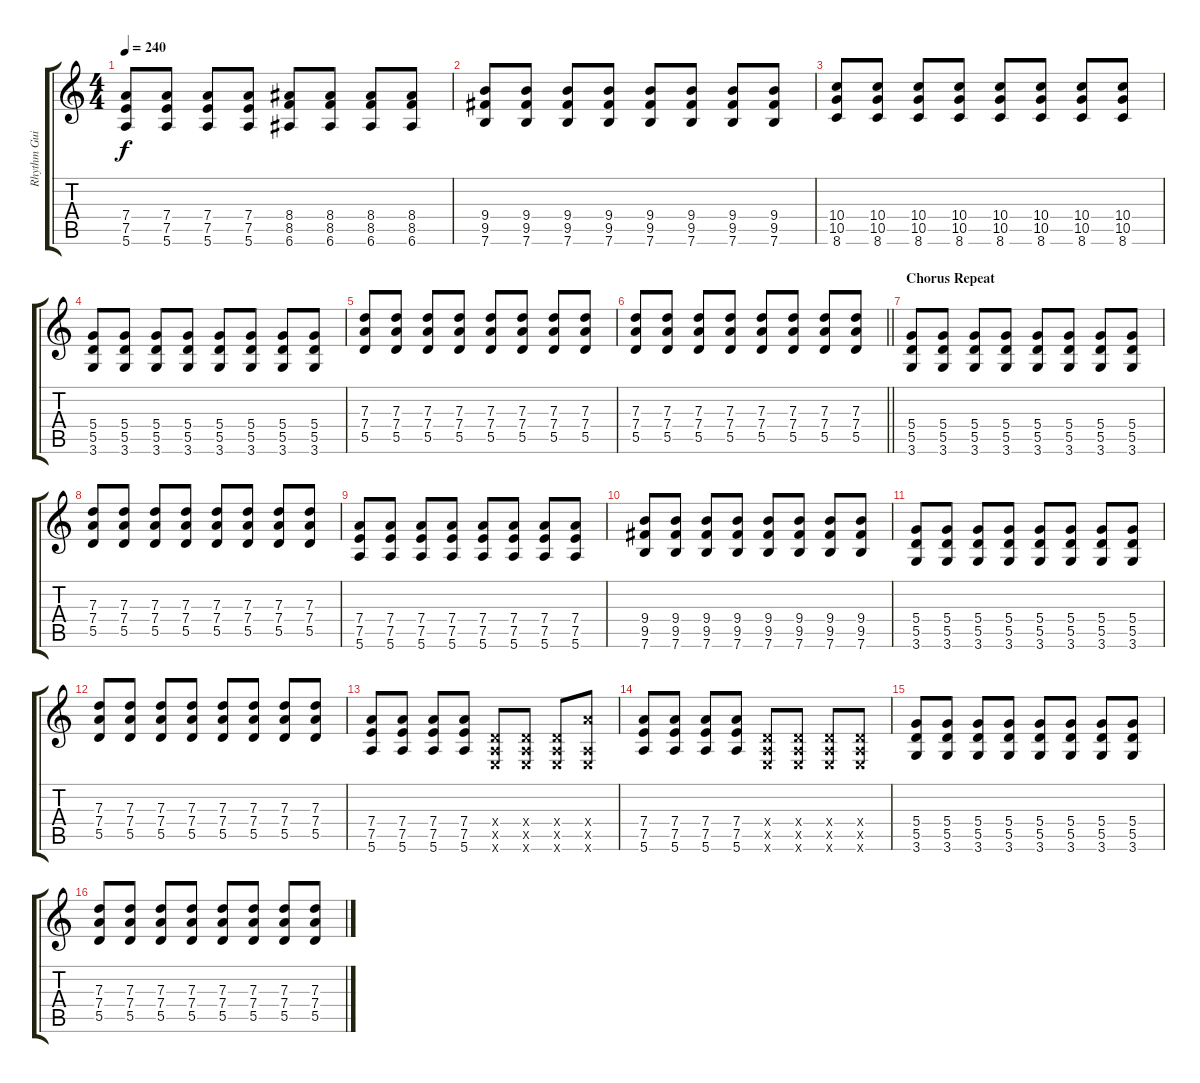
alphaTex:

\track ("Rhythm Guitar" "Rhythm Gui") {instrument overdrivenguitar}
\staff {score tabs}
\tuning (E4 B3 G3 D3 A2 E2) {hide}
\ts (4 4)
\tempo 240
\clef g2
\ks c
(7.4 7.5 5.6).8{dy f} (7.4 7.5 5.6).8 (7.4 7.5 5.6).8 (7.4 7.5 5.6).8 (8.4 8.5 6.6).8 (8.4 8.5 6.6).8 (8.4 8.5 6.6).8 (8.4 8.5 6.6).8 |
(9.4 9.5 7.6).8 (9.4 9.5 7.6).8 (9.4 9.5 7.6).8 (9.4 9.5 7.6).8 (9.4 9.5 7.6).8 (9.4 9.5 7.6).8 (9.4 9.5 7.6).8 (9.4 9.5 7.6).8 |
(10.4 10.5 8.6).8 (10.4 10.5 8.6).8 (10.4 10.5 8.6).8 (10.4 10.5 8.6).8 (10.4 10.5 8.6).8 (10.4 10.5 8.6).8 (10.4 10.5 8.6).8 (10.4 10.5 8.6).8 |
(5.4 5.5 3.6).8 (5.4 5.5 3.6).8 (5.4 5.5 3.6).8 (5.4 5.5 3.6).8 (5.4 5.5 3.6).8 (5.4 5.5 3.6).8 (5.4 5.5 3.6).8 (5.4 5.5 3.6).8 |
(7.3 7.4 5.5).8 (7.3 7.4 5.5).8 (7.3 7.4 5.5).8 (7.3 7.4 5.5).8 (7.3 7.4 5.5).8 (7.3 7.4 5.5).8 (7.3 7.4 5.5).8 (7.3 7.4 5.5).8 |
\barLineRight lightlight
(7.3 7.4 5.5).8 (7.3 7.4 5.5).8 (7.3 7.4 5.5).8 (7.3 7.4 5.5).8 (7.3 7.4 5.5).8 (7.3 7.4 5.5).8 (7.3 7.4 5.5).8 (7.3 7.4 5.5).8 |
\section ("" "Chorus Repeat")
(5.4 5.5 3.6).8 (5.4 5.5 3.6).8 (5.4 5.5 3.6).8 (5.4 5.5 3.6).8 (5.4 5.5 3.6).8 (5.4 5.5 3.6).8 (5.4 5.5 3.6).8 (5.4 5.5 3.6).8 |
(7.3 7.4 5.5).8 (7.3 7.4 5.5).8 (7.3 7.4 5.5).8 (7.3 7.4 5.5).8 (7.3 7.4 5.5).8 (7.3 7.4 5.5).8 (7.3 7.4 5.5).8 (7.3 7.4 5.5).8 |
(7.4 7.5 5.6).8 (7.4 7.5 5.6).8 (7.4 7.5 5.6).8 (7.4 7.5 5.6).8 (7.4 7.5 5.6).8 (7.4 7.5 5.6).8 (7.4 7.5 5.6).8 (7.4 7.5 5.6).8 |
(9.4 9.5 7.6).8 (9.4 9.5 7.6).8 (9.4 9.5 7.6).8 (9.4 9.5 7.6).8 (9.4 9.5 7.6).8 (9.4 9.5 7.6).8 (9.4 9.5 7.6).8 (9.4 9.5 7.6).8 |
(5.4 5.5 3.6).8 (5.4 5.5 3.6).8 (5.4 5.5 3.6).8 (5.4 5.5 3.6).8 (5.4 5.5 3.6).8 (5.4 5.5 3.6).8 (5.4 5.5 3.6).8 (5.4 5.5 3.6).8 |
(7.3 7.4 5.5).8 (7.3 7.4 5.5).8 (7.3 7.4 5.5).8 (7.3 7.4 5.5).8 (7.3 7.4 5.5).8 (7.3 7.4 5.5).8 (7.3 7.4 5.5).8 (7.3 7.4 5.5).8 |
(7.4 7.5 5.6).8 (7.4 7.5 5.6).8 (7.4 7.5 5.6).8 (7.4 7.5 5.6).8 (0.4{x} 0.5{x} 0.6{x}).8 (0.4{x} 0.5{x} 0.6{x}).8 (0.4{x} 0.5{x} 0.6{x}).8 (7.4{x} 0.5{x} 0.6{x}).8 |
(7.4 7.5 5.6).8 (7.4 7.5 5.6).8 (7.4 7.5 5.6).8 (7.4 7.5 5.6).8 (0.4{x} 0.5{x} 0.6{x}).8 (0.4{x} 0.5{x} 0.6{x}).8 (0.4{x} 0.5{x} 0.6{x}).8 (0.4{x} 0.5{x} 0.6{x}).8 |
(5.4 5.5 3.6).8 (5.4 5.5 3.6).8 (5.4 5.5 3.6).8 (5.4 5.5 3.6).8 (5.4 5.5 3.6).8 (5.4 5.5 3.6).8 (5.4 5.5 3.6).8 (5.4 5.5 3.6).8 |
(7.3 7.4 5.5).8 (7.3 7.4 5.5).8 (7.3 7.4 5.5).8 (7.3 7.4 5.5).8 (7.3 7.4 5.5).8 (7.3 7.4 5.5).8 (7.3 7.4 5.5).8 (7.3 7.4 5.5).8
